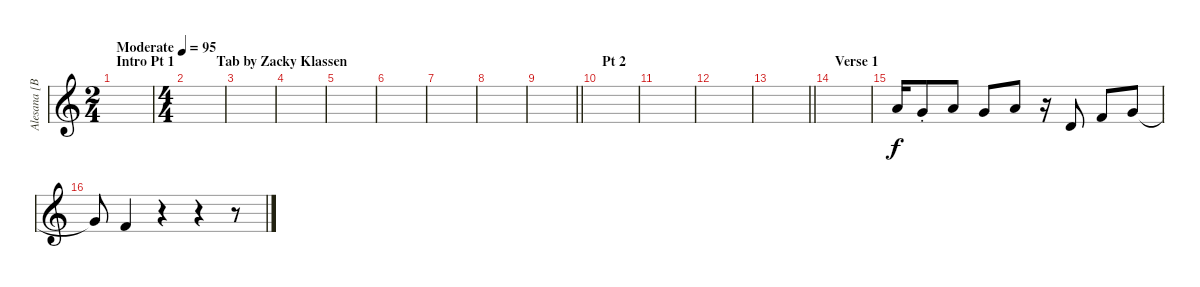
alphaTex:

\track ("Alesana [Backup Vocals]" "Alesana [B") {instrument harmonica}
\staff {score}
\tuning (E4 B3 G3 D3 A2 E2) {hide}
\ts (2 4)
\section ("" "Intro Pt 1            Tab by Zacky Klassen")
\tempo (95 "Moderate")
\clef g2
\ks c
|
\ts (4 4)
|
|
|
|
|
|
|
\barLineRight lightlight
|
\section ("" "Pt 2")
|
|
|
\barLineRight lightlight
|
\section ("" "Verse 1")
|
5.1.16 3.1{st}.8 5.1.8 3.1.8 5.1.8 r.16 3.2.8 1.1.8 3.1.8 |
3.1{t}.8 1.1.4 r.4 r.4 r.8
